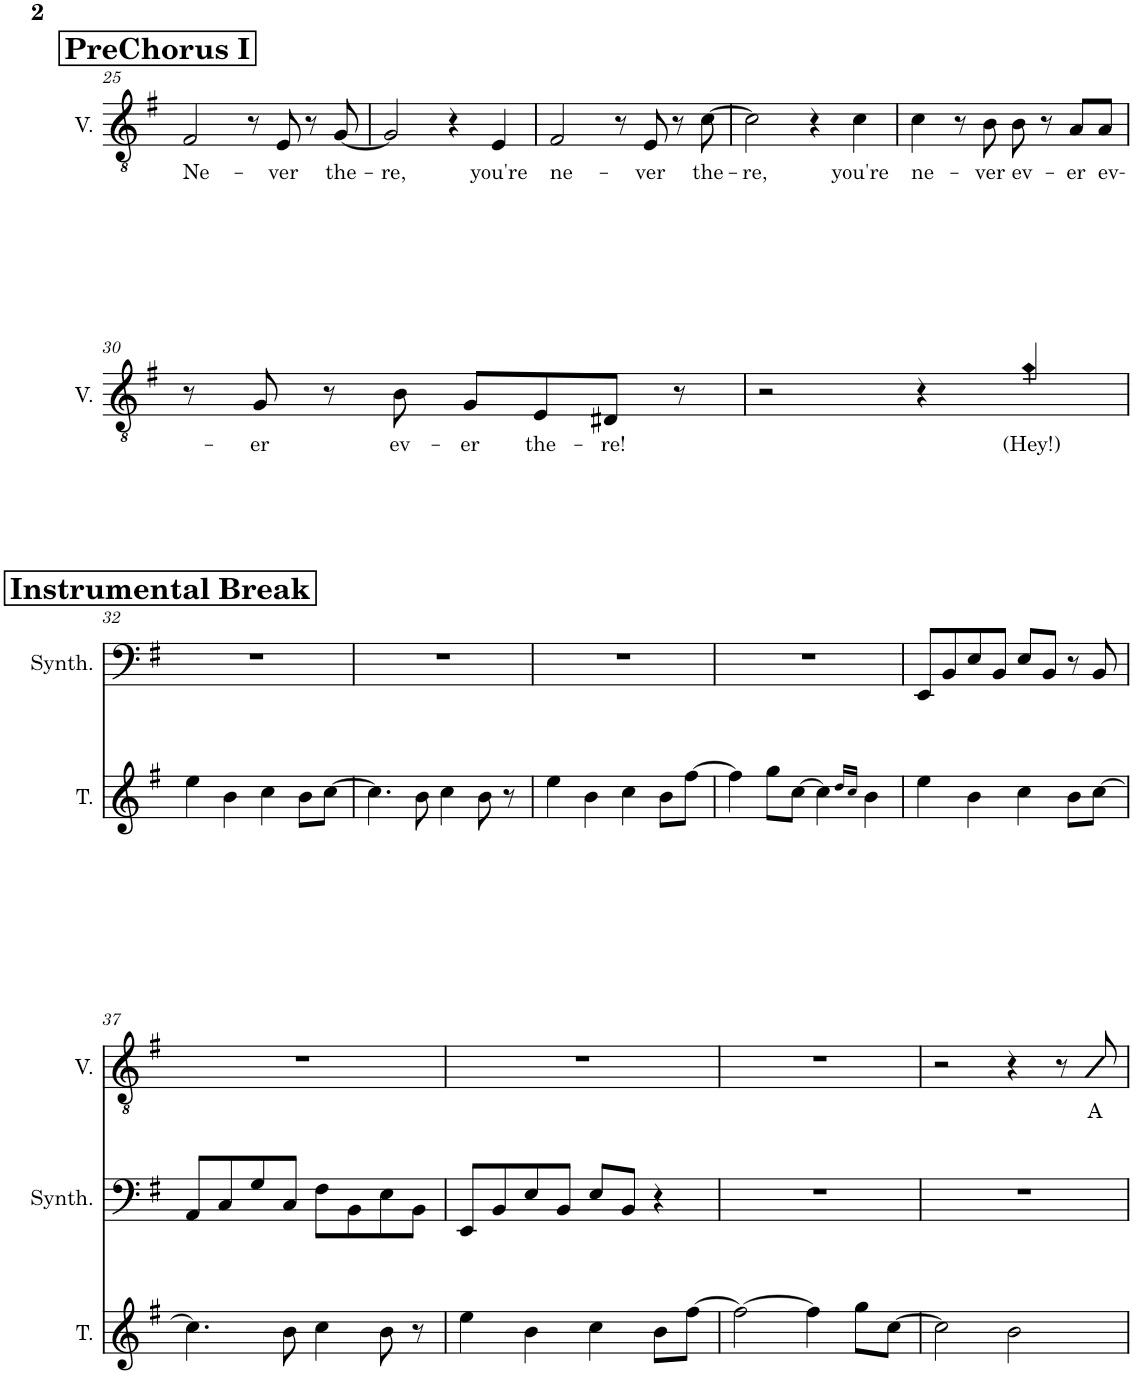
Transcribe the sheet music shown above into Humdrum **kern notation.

**kern	**kern	**kern	**text
*part3	*part2	*part1	*part1
*staff3	*staff2	*staff1	*staff1
*I"Trumpet	*I"Synthesizer	*I"Vocals	*
*I'T.	*I'Synth.	*I'V.	*
!!LO:PB:g=z
*clefG2	*clefF4	*clefGv2	*
*Trd1c2	*	*	*
*k[f#]	*k[f#]	*k[f#]	*
*M4/4	*M4/4	*M4/4	*
!!LO:REH:place=s1:a:B:cj:fs=14:t=PreChorus I
=25	=25	=25	=25
!	!	!	!LO:LY:b
1r	1r	2F#/	Ne-
.	.	8r	.
!	!	!	!LO:LY:b
.	.	8E/	-ver
.	.	8r	.
!	!	!	!LO:LY:b
.	.	[8G/	the-
=26	=26	=26	=26
!	!	!	!LO:LY:b
1r	1r	2G/]	-re,
.	.	4r	.
!	!	!	!LO:LY:b
.	.	4E/	you're
=27	=27	=27	=27
!	!	!	!LO:LY:b
1r	1r	2F#/	ne-
.	.	8r	.
!	!	!	!LO:LY:b
.	.	8E/	-ver
.	.	8r	.
!	!	!	!LO:LY:b
.	.	[8c\	the-
=28	=28	=28	=28
!	!	!	!LO:LY:b
1r	1r	2c\]	-re,
.	.	4r	.
!	!	!	!LO:LY:b
.	.	4c\	you're
=29	=29	=29	=29
!	!	!	!LO:LY:b
1r	1r	4c\	ne-
.	.	8r	.
!	!	!	!LO:LY:b
.	.	8B\	-ver
!	!	!	!LO:LY:b
.	.	8B\	ev-
.	.	8r	.
!	!	!	!LO:LY:b
.	.	8A/L	-er
!	!	!	!LO:LY:b
.	.	8A/J	ev-
!!LO:LB:g=z
=30	=30	=30	=30
1r	1r	8r	.
!	!	!	!LO:LY:b
.	.	8G/	-er
.	.	8r	.
!	!	!	!LO:LY:b
.	.	8B\	ev-
!	!	!	!LO:LY:b
.	.	8G/L	-er
!	!	!	!LO:LY:b
.	.	8E/	the-
!	!	!	!LO:LY:b
.	.	8D#X/J	-re!
.	.	8r	.
=31	=31	=31	=31
1r	1r	2r	.
.	.	4r	.
!	!	!LO:N:n=1:head=plus	!LO:LY:b
.	.	4e/ 4g/	(Hey!)
!!LO:LB:g=z
!!LO:REH:place=s1:a:B:cj:fs=14:t=Instrumental Break
=32	=32	=32	=32
4ee\	1r	1r	.
4b\	.	.	.
4cc\	.	.	.
8b\L	.	.	.
[8cc\J	.	.	.
=33	=33	=33	=33
4.cc\]	1r	1r	.
8b\	.	.	.
4cc\	.	.	.
8b\	.	.	.
8r	.	.	.
=34	=34	=34	=34
4ee\	1r	1r	.
4b\	.	.	.
4cc\	.	.	.
8b\L	.	.	.
[8ff#\J	.	.	.
=35	=35	=35	=35
4ff#\]	1r	1r	.
8gg\L	.	.	.
[8cc\J	.	.	.
4cc\]	.	.	.
16qdd/LL	.	.	.
16qcc/JJ	.	.	.
4b\	.	.	.
=36	=36	=36	=36
4ee\	8EE/L	1r	.
.	8BB/	.	.
4b\	8E/	.	.
.	8BB/J	.	.
4cc\	8E/L	.	.
.	8BB/J	.	.
8b\L	8r	.	.
[8cc\J	8BB/	.	.
!!LO:LB:g=z
=37	=37	=37	=37
4.cc\]	8AA/L	1r	.
.	8C/	.	.
.	8G/	.	.
8b\	8C/J	.	.
4cc\	8F#\L	.	.
.	8BB\	.	.
8b\	8E\	.	.
8r	8BB\J	.	.
=38	=38	=38	=38
4ee\	8EE/L	1r	.
.	8BB/	.	.
4b\	8E/	.	.
.	8BB/J	.	.
4cc\	8E/L	.	.
.	8BB/J	.	.
8b\L	4r	.	.
[8ff#\J	.	.	.
=39	=39	=39	=39
2ff#\_	1r	1r	.
4ff#\]	.	.	.
8gg\L	.	.	.
[8cc\J	.	.	.
=40	=40	=40	=40
2cc\]	1r	2r	.
2b\	.	4r	.
.	.	8r	.
!	!	!	!LO:LY:b
.	.	8B/	A
=	=	=	=
*-	*-	*-	*-
